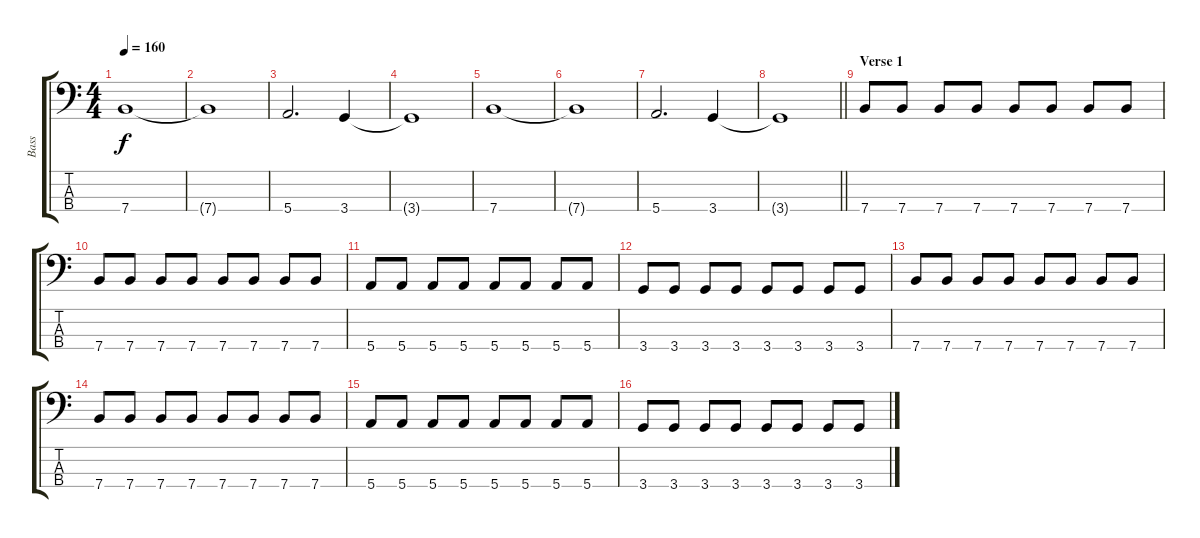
\track ("Bass" "Bass") {instrument electricbassfinger}
\staff {score tabs}
\tuning (G2 D2 A1 E1) {hide}
\ts (4 4)
\tempo 160
\clef f4
\ks c
7.4.1{dy f} |
7.4{t}.1 |
5.4.2{d} 3.4.4 |
3.4{t}.1 |
7.4.1 |
7.4{t}.1 |
5.4.2{d} 3.4.4 |
\barLineRight lightlight
3.4{t}.1 |
\section ("" "Verse 1")
7.4.8 7.4.8 7.4.8 7.4.8 7.4.8 7.4.8 7.4.8 7.4.8 |
7.4.8 7.4.8 7.4.8 7.4.8 7.4.8 7.4.8 7.4.8 7.4.8 |
5.4.8 5.4.8 5.4.8 5.4.8 5.4.8 5.4.8 5.4.8 5.4.8 |
3.4.8 3.4.8 3.4.8 3.4.8 3.4.8 3.4.8 3.4.8 3.4.8 |
7.4.8 7.4.8 7.4.8 7.4.8 7.4.8 7.4.8 7.4.8 7.4.8 |
7.4.8 7.4.8 7.4.8 7.4.8 7.4.8 7.4.8 7.4.8 7.4.8 |
5.4.8 5.4.8 5.4.8 5.4.8 5.4.8 5.4.8 5.4.8 5.4.8 |
3.4.8 3.4.8 3.4.8 3.4.8 3.4.8 3.4.8 3.4.8 3.4.8
